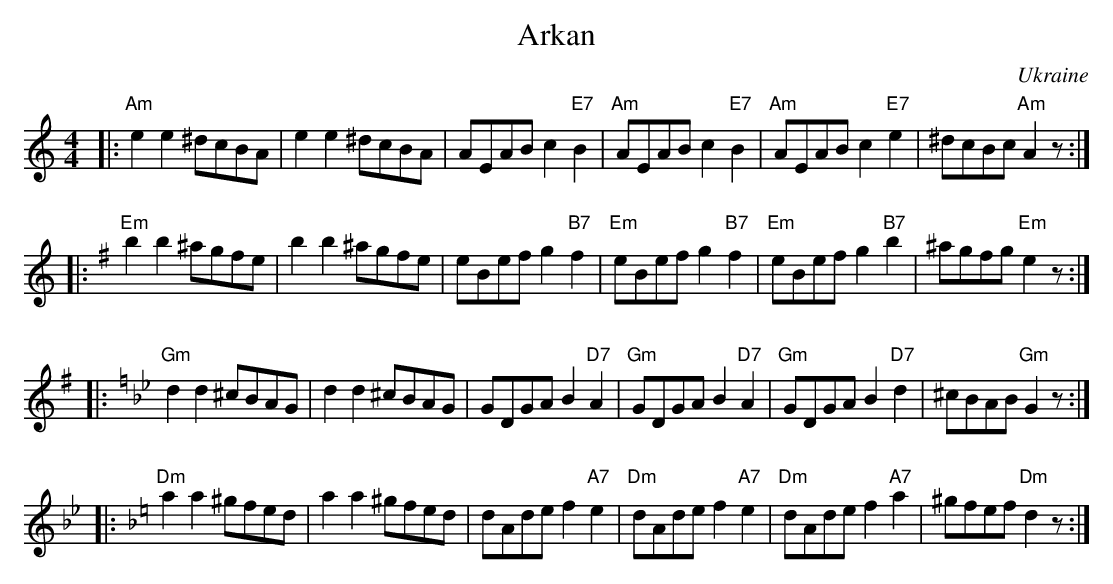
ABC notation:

X:1
T:Arkan
O:Ukraine
M:4/4
L:1/8
K:Am
|: "Am"e2e2 ^dcBA | e2e2 ^dcBA | AEAB c2"E7"B2 | "Am"AEAB c2"E7"B2 | "Am"AEAB c2"E7"e2 | ^dcBc "Am"A2z :|
P:
K:Em
|: "Em"b2b2 ^agfe | b2b2 ^agfe | eBef g2"B7"f2 | "Em"eBef g2"B7"f2 | "Em"eBef g2"B7"b2 | ^agfg "Em"e2z :|
P:
K:Gm
|: "Gm"d2d2 ^cBAG | d2d2 ^cBAG | GDGA B2"D7"A2 | "Gm"GDGA B2"D7"A2 | "Gm"GDGA B2"D7"d2 | ^cBAB "Gm"G2z :|
P:
K:Dm
|: "Dm"a2a2 ^gfed | a2a2 ^gfed | dAde f2"A7"e2 | "Dm"dAde f2"A7"e2 | "Dm"dAde f2"A7"a2 | ^gfef "Dm"d2z :|
